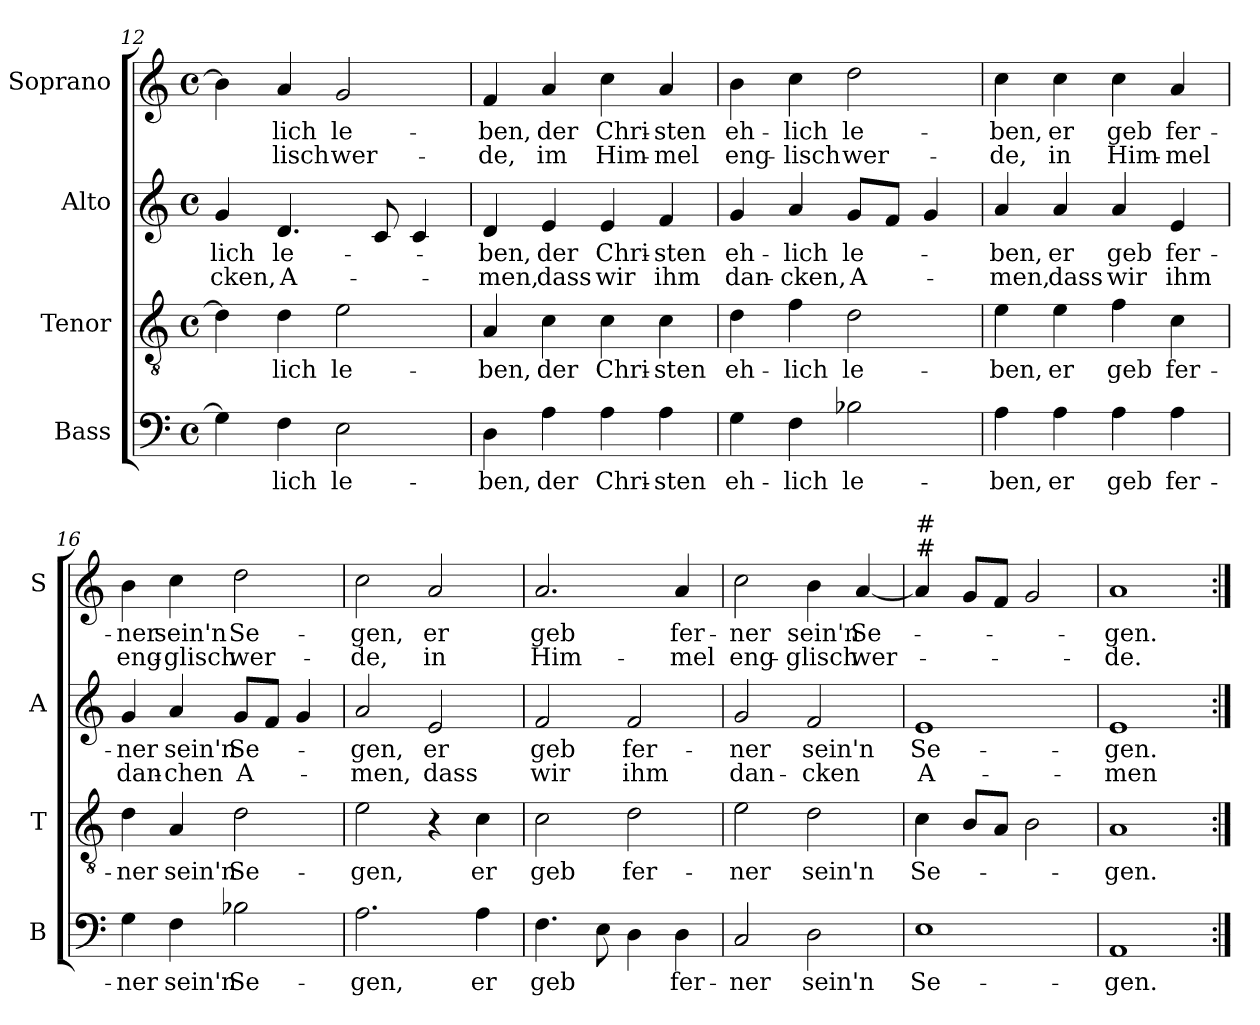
**kern	**text	**kern	**text	**kern	**text	**text	**kern	**text	**text
*part4	*part4	*part3	*part3	*part2	*part2	*part2	*part1	*part1	*part1
*staff4	*staff4	*staff3	*staff3	*staff2	*staff2	*staff2	*staff1	*staff1	*staff1
*I"Bass	*	*I"Tenor	*	*I"Alto	*	*	*I"Soprano	*	*
*I'B	*	*I'T	*	*I'A	*	*	*I'S	*	*
*clefF4	*	*clefGv2	*	*clefG2	*	*	*clefG2	*	*
*k[]	*	*k[]	*	*k[]	*	*	*k[]	*	*
*C:	*	*C:	*	*C:	*	*	*C:	*	*
*M4/4	*	*M4/4	*	*M4/4	*	*	*M4/4	*	*
*met(c)	*	*met(c)	*	*met(c)	*	*	*met(c)	*	*
=12	=12	=12	=12	=12	=12	=12	=12	=12	=12
!	!	!	!	!	!LO:LY:b	!LO:LY:b	!	!	!
4G\]	.	4d\]	.	4g/	-lich	-cken,	4b-\]	.	.
!	!LO:LY:b	!	!LO:LY:b	!	!LO:LY:b	!LO:LY:b	!	!LO:LY:b	!LO:LY:b
4F\	-lich	4d\	-lich	4.d/	le-	A-	4a/	-lich	-lisch
!	!LO:LY:b	!	!LO:LY:b	!	!	!	!	!LO:LY:b	!LO:LY:b
2E\	le-	2e\	le-	.	.	.	2g/	le-	wer-
.	.	.	.	8c/	.	.	.	.	.
.	.	.	.	4c/	.	.	.	.	.
=13	=13	=13	=13	=13	=13	=13	=13	=13	=13
!	!LO:LY:b	!	!LO:LY:b	!	!LO:LY:b	!LO:LY:b	!	!LO:LY:b	!LO:LY:b
4D\	-ben,	4A/	-ben,	4d/	-ben,	-men,	4f/	-ben,	-de,
!	!LO:LY:b	!	!LO:LY:b	!	!LO:LY:b	!LO:LY:b	!	!LO:LY:b	!LO:LY:b
4A\	der	4c\	der	4e/	der	dass	4a/	der	im
!	!LO:LY:b	!	!LO:LY:b	!	!LO:LY:b	!LO:LY:b	!	!LO:LY:b	!LO:LY:b
4A\	Chri-	4c\	Chri-	4e/	Chri-	wir	4cc\	Chri-	Him-
!	!LO:LY:b	!	!LO:LY:b	!	!LO:LY:b	!LO:LY:b	!	!LO:LY:b	!LO:LY:b
4A\	-sten	4c\	-sten	4f/	-sten	ihm	4a/	-sten	-mel
!!LO:LB:g=z
=14	=14	=14	=14	=14	=14	=14	=14	=14	=14
!	!LO:LY:b	!	!LO:LY:b	!	!LO:LY:b	!LO:LY:b	!	!LO:LY:b	!LO:LY:b
4G\	eh-	4d\	eh-	4g/	eh-	dan-	4b\	eh-	eng-
!	!LO:LY:b	!	!LO:LY:b	!	!LO:LY:b	!LO:LY:b	!	!LO:LY:b	!LO:LY:b
4F\	-lich	4f\	-lich	4a/	-lich	-cken,	4cc\	-lich	-lisch
!	!LO:LY:b	!	!LO:LY:b	!	!LO:LY:b	!LO:LY:b	!	!LO:LY:b	!LO:LY:b
2B-X\	le-	2d\	le-	8g/L	le-	A-	2dd\	le-	wer-
.	.	.	.	8f/J	.	.	.	.	.
.	.	.	.	4g/	.	.	.	.	.
=15	=15	=15	=15	=15	=15	=15	=15	=15	=15
!	!LO:LY:b	!	!LO:LY:b	!	!LO:LY:b	!LO:LY:b	!	!LO:LY:b	!LO:LY:b
4A\	-ben,	4e\	-ben,	4a/	-ben,	-men,	4cc\	-ben,	-de,
!	!LO:LY:b	!	!LO:LY:b	!	!LO:LY:b	!LO:LY:b	!	!LO:LY:b	!LO:LY:b
4A\	er	4e\	er	4a/	er	dass	4cc\	er	in
!	!LO:LY:b	!	!LO:LY:b	!	!LO:LY:b	!LO:LY:b	!	!LO:LY:b	!LO:LY:b
4A\	geb	4f\	geb	4a/	geb	wir	4cc\	geb	Him-
!	!LO:LY:b	!	!LO:LY:b	!	!LO:LY:b	!LO:LY:b	!	!LO:LY:b	!LO:LY:b
4A\	fer-	4c\	fer-	4e/	fer-	ihm	4a/	fer-	-mel
=16	=16	=16	=16	=16	=16	=16	=16	=16	=16
!	!LO:LY:b	!	!LO:LY:b	!	!LO:LY:b	!LO:LY:b	!	!LO:LY:b	!LO:LY:b
4G\	-ner	4d\	-ner	4g/	-ner	dan-	4b\	-ner	eng-
!	!LO:LY:b	!	!LO:LY:b	!	!LO:LY:b	!LO:LY:b	!	!LO:LY:b	!LO:LY:b
4F\	sein'n	4A/	sein'n	4a/	sein'n	-chen	4cc\	sein'n	-glisch
!	!LO:LY:b	!	!LO:LY:b	!	!LO:LY:b	!LO:LY:b	!	!LO:LY:b	!LO:LY:b
2B-X\	Se-	2d\	Se-	8g/L	Se-	A-	2dd\	Se-	wer-
.	.	.	.	8f/J	.	.	.	.	.
.	.	.	.	4g/	.	.	.	.	.
=17	=17	=17	=17	=17	=17	=17	=17	=17	=17
!	!LO:LY:b	!	!LO:LY:b	!	!LO:LY:b	!LO:LY:b	!	!LO:LY:b	!LO:LY:b
2.A\	-gen,	2e\	-gen,	2a/	-gen,	-men,	2cc\	-gen,	-de,
!	!	!	!	!	!LO:LY:b	!LO:LY:b	!	!LO:LY:b	!LO:LY:b
.	.	4r	.	2e/	er	dass	2a/	er	in
!	!LO:LY:b	!	!LO:LY:b	!	!	!	!	!	!
4A\	er	4c\	er	.	.	.	.	.	.
!!LO:LB:g=z
=18	=18	=18	=18	=18	=18	=18	=18	=18	=18
!	!LO:LY:b	!	!LO:LY:b	!	!LO:LY:b	!LO:LY:b	!	!LO:LY:b	!LO:LY:b
4.F\	geb	2c\	geb	2f/	geb	wir	2.a/	geb	Him-
8E\	.	.	.	.	.	.	.	.	.
!	!	!	!LO:LY:b	!	!LO:LY:b	!LO:LY:b	!	!	!
4D\	.	2d\	fer-	2f/	fer-	ihm	.	.	.
!	!LO:LY:b	!	!	!	!	!	!	!LO:LY:b	!LO:LY:b
4D\	fer-	.	.	.	.	.	4a/	fer-	-mel
=19	=19	=19	=19	=19	=19	=19	=19	=19	=19
!	!LO:LY:b	!	!LO:LY:b	!	!LO:LY:b	!LO:LY:b	!	!LO:LY:b	!LO:LY:b
2C/	-ner	2e\	-ner	2g/	-ner	dan-	2cc\	-ner	eng-
!	!LO:LY:b	!	!LO:LY:b	!	!LO:LY:b	!LO:LY:b	!	!LO:LY:b	!LO:LY:b
2D\	sein'n	2d\	sein'n	2f/	sein'n	-cken	4b\	sein'n	-glisch
!	!	!	!	!	!	!	!	!LO:LY:b	!LO:LY:b
.	.	.	.	.	.	.	[4a/	Se-	wer-
=20	=20	=20	=20	=20	=20	=20	=20	=20	=20
!	!	!	!	!	!	!	!LO:TX:a:t=#	!	!
!	!	!	!	!	!	!	!LO:TX:a:t=#	!	!
!	!LO:LY:b	!	!LO:LY:b	!	!LO:LY:b	!LO:LY:b	!	!	!
1E	Se-	4c\	Se-	1e	Se-	A-	4a/]	.	.
.	.	8B/L	.	.	.	.	8g/L	.	.
.	.	8A/J	.	.	.	.	8f/J	.	.
.	.	2B\	.	.	.	.	2g/	.	.
=21	=21	=21	=21	=21	=21	=21	=21	=21	=21
!	!LO:LY:b	!	!LO:LY:b	!	!LO:LY:b	!LO:LY:b	!	!LO:LY:b	!LO:LY:b
1AA	-gen.	1A	-gen.	1e	-gen.	-men	1a	-gen.	-de.
=:|!	=:|!	=:|!	=:|!	=:|!	=:|!	=:|!	=:|!	=:|!	=:|!
*-	*-	*-	*-	*-	*-	*-	*-	*-	*-
